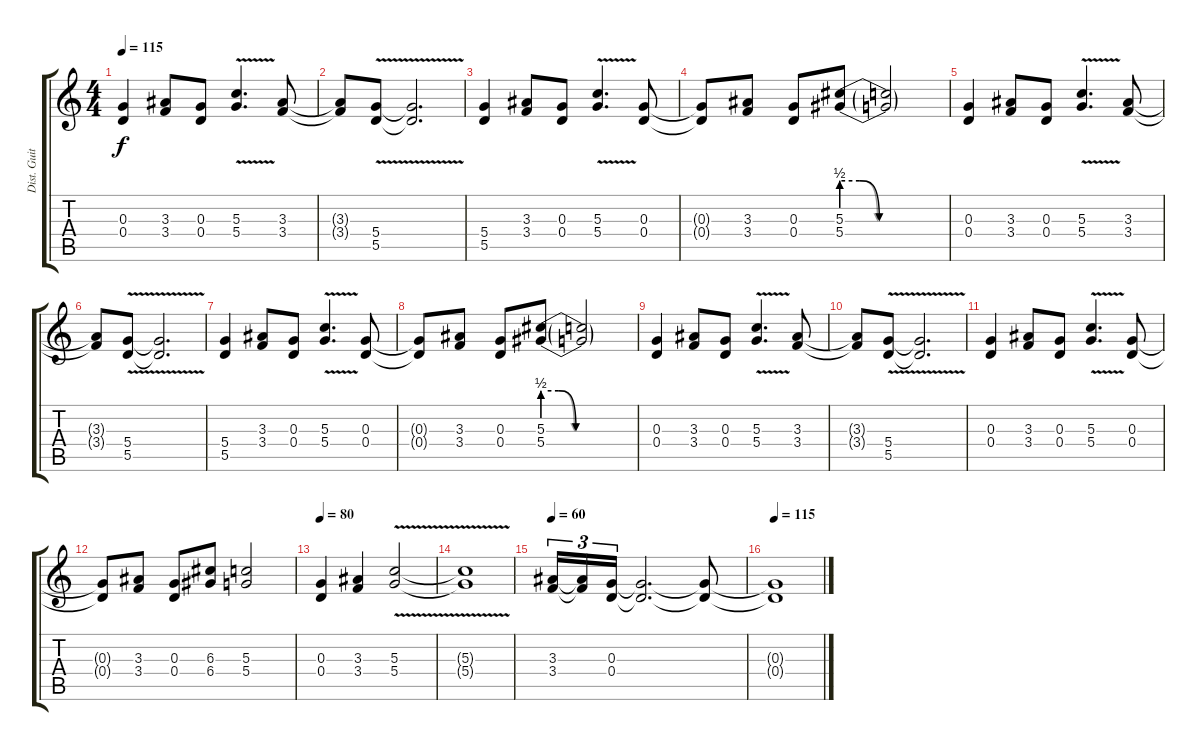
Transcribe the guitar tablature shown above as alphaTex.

\track ("Dist. Guitar 2" "Dist. Guit") {instrument distortionguitar}
\staff {score tabs}
\tuning (E4 B3 G3 D3 A2 E2) {hide}
\ts (4 4)
\tempo 115
\clef g2
\ks c
(0.3 0.4).4{dy f} (3.3 3.4).8 (0.3 0.4).8 (5.3{v} 5.4).4{d} (3.3 3.4).8 |
(3.3{t} 3.4{t}).8 (5.4 5.5{v}).8 (5.4{t} 5.5{t}).2{d} |
(5.4 5.5).4 (3.3 3.4).8 (0.3 0.4).8 (5.3{v} 5.4{v}).4{d} (0.3 0.4).8 |
(0.3{t} 0.4{t}).8 (3.3 3.4).8 (0.3 0.4).8 (5.3{be (custom 0 2 10 2 21 0 60 0)} 5.4{be (custom 0 2 10 2 20 0 60 0)}).8 (5.3{t} 5.4{t}).2 |
(0.3 0.4).4 (3.3 3.4).8 (0.3 0.4).8 (5.3{v} 5.4).4{d} (3.3 3.4).8 |
(3.3{t} 3.4{t}).8 (5.4 5.5{v}).8 (5.4{t} 5.5{t}).2{d} |
(5.4 5.5).4 (3.3 3.4).8 (0.3 0.4).8 (5.3{v} 5.4{v}).4{d} (0.3 0.4).8 |
(0.3{t} 0.4{t}).8 (3.3 3.4).8 (0.3 0.4).8 (5.3{be (custom 0 2 10 2 21 0 60 0)} 5.4{be (custom 0 2 10 2 20 0 60 0)}).8 (5.3{t} 5.4{t}).2 |
(0.3 0.4).4 (3.3 3.4).8 (0.3 0.4).8 (5.3{v} 5.4).4{d} (3.3 3.4).8 |
(3.3{t} 3.4{t}).8 (5.4 5.5{v}).8 (5.4{t} 5.5{t}).2{d} |
(0.3 0.4).4 (3.3 3.4).8 (0.3 0.4).8 (5.3 5.4{v}).4{d} (0.3 0.4).8 |
(0.3{t} 0.4{t}).8 (3.3 3.4).8 (0.3 0.4).8 (6.3 6.4).8 (5.3 5.4).2 |
\tempo 80
(0.3 0.4).4 (3.3 3.4).4 (5.3{v} 5.4{v}).2 |
(5.3{t} 5.4{t}).1 |
\tempo 60
(3.3 3.4).16{tu (3 2)} (3.3{t} 3.4{t}).16{tu (3 2)} (0.3 0.4).16{tu (3 2)} (0.3{t} 0.4{t}).2{d} (0.3{t} 0.4{t}).8 |
\tempo 115
(0.3{t} 0.4{t}).1
